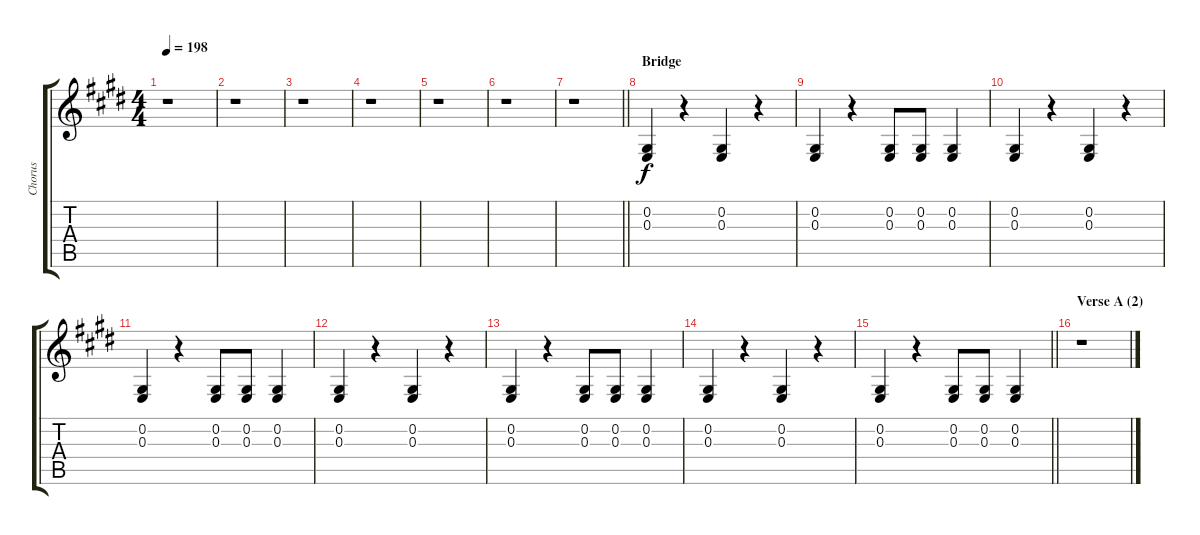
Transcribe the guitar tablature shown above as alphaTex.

\track ("Chorus" "Chorus") {instrument sopranosax}
\staff {score tabs}
\tuning (Db4 Ab3 E3 B2 Gb2 Db2) {hide}
\ts (4 4)
\tempo 198
\clef g2
\ks c#minor
r.1{dy f} |
r.1 |
r.1 |
r.1 |
r.1 |
r.1 |
\barLineRight lightlight
r.1 |
\section ("" "Bridge")
(0.2 0.3).4 r.4 (0.2 0.3).4 r.4 |
(0.2 0.3).4 r.4 (0.2 0.3).8 (0.2 0.3).8 (0.2 0.3).4 |
(0.2 0.3).4 r.4 (0.2 0.3).4 r.4 |
(0.2 0.3).4 r.4 (0.2 0.3).8 (0.2 0.3).8 (0.2 0.3).4 |
(0.2 0.3).4 r.4 (0.2 0.3).4 r.4 |
(0.2 0.3).4 r.4 (0.2 0.3).8 (0.2 0.3).8 (0.2 0.3).4 |
(0.2 0.3).4 r.4 (0.2 0.3).4 r.4 |
\barLineRight lightlight
(0.2 0.3).4 r.4 (0.2 0.3).8 (0.2 0.3).8 (0.2 0.3).4 |
\section ("" "Verse A (2)")
r.1
